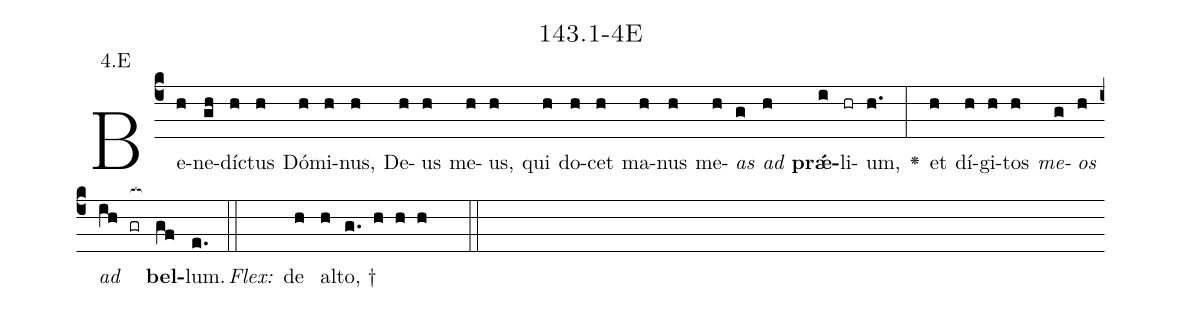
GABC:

name: 143.1-4E;
annotation: 4.E;
%%
(c4)Be(h)ne(gh)díc(h)tus(h) Dó(h)mi(h)nus,(h) De(h)us(h) me(h)us,(h) qui(h) do(h)cet(h) ma(h)nus(h) me(h)<i>as</i>(g) <i>ad</i>(h) <b>prǽ</b>(i)li(hr)um,(h.) <v>\greheightstar</v>(:) et(h) dí(h)gi(h)tos(h) <i>me</i>(g)<i>os</i>(h) <i>ad</i>(ih gr[ocb:1{]) <b>bel</b>(gf[ocb:0}])lum.(e.) (::)
<i>Flex:</i>()  de(h) al(h)to, †(g. h h h  ::)

%E(h) u(g) o(h) u(ih) a(gf) e.(e.) (::)
